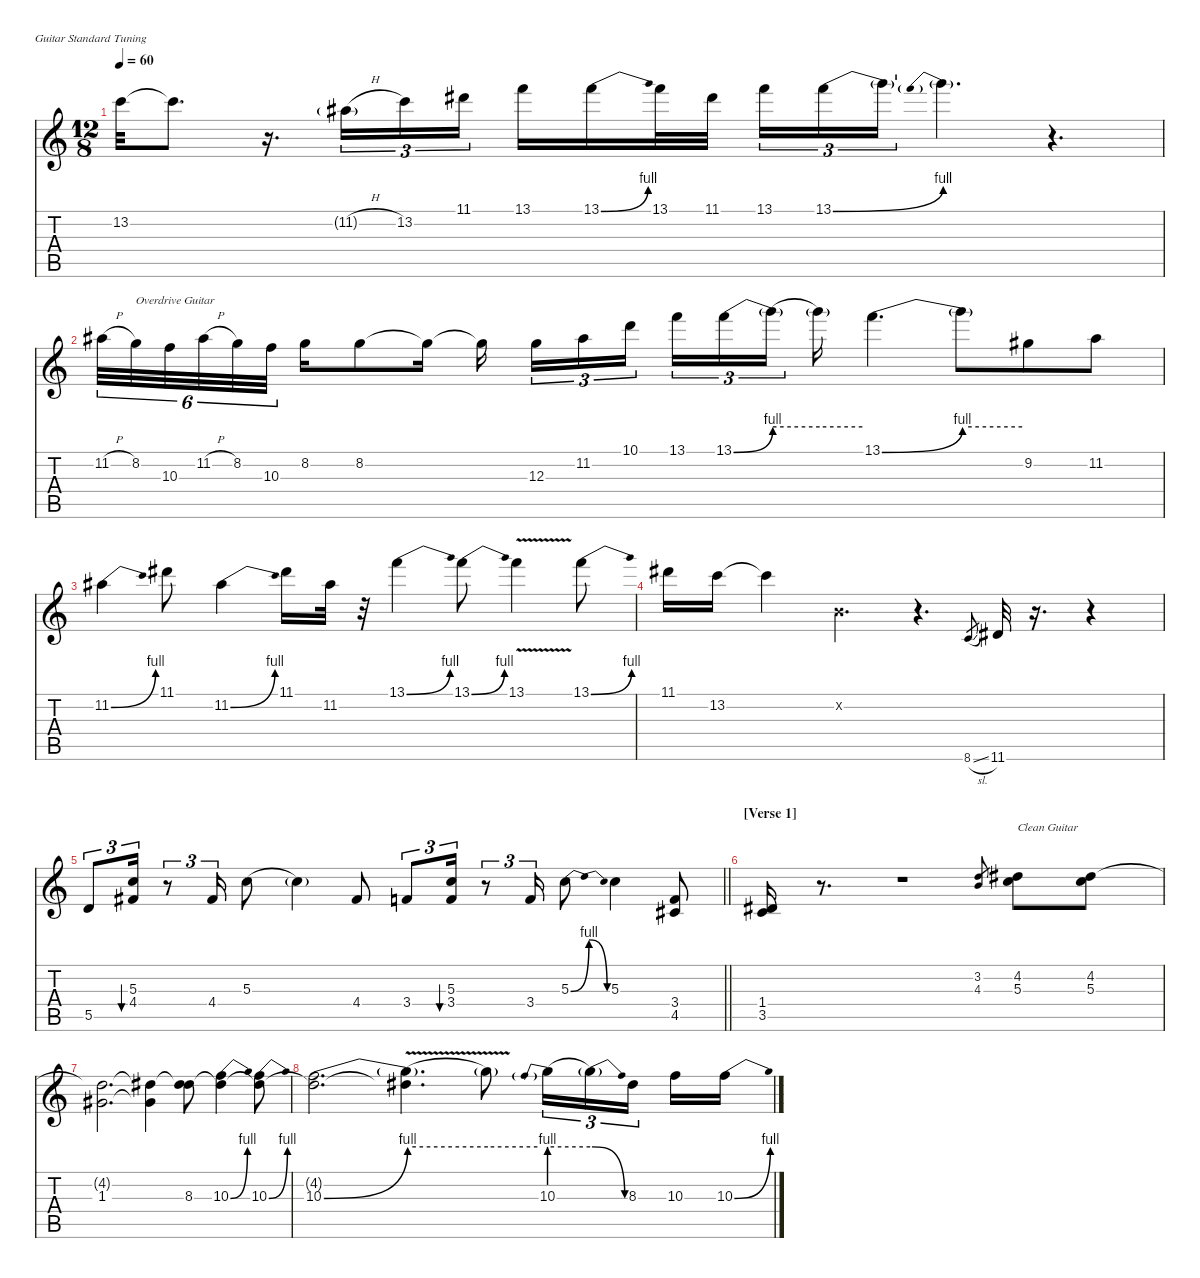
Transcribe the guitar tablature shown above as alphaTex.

\defaultSystemsLayout 4
\hideDynamics
\bracketExtendMode nobrackets
\singleTrackTrackNamePolicy hidden
\multiTrackTrackNamePolicy hidden
\otherSystemsTrackNameOrientation horizontal
\track ("Guitar" "dist.guit.") {defaultSystemsLayout 4 mute instrument distortionguitar}
\staff {score tabs}
\tuning (E4 B3 G3 D3 A2 E2)
\ts (12 8)
\tempo 60
\clef g2
\ks c
13.2.32{dy f beam Down} 13.2{t}.8{d beam Down} r.16{d beam Down} 11.2{h g acc #}.16{tu (3 2) dy p beam Down} 13.2.16{tu (3 2) beam Down} 11.1{acc #}.16{tu (3 2) dy mp beam Down} 13.1.16{dy p beam Down} 13.1{be (bend 0 0 12.999999599999999 4)}.16{beam Down} 13.1.32{dy f beam Down} 11.1{acc #}.32{dy p beam Down} 13.1.16{tu (3 2) dy mp beam Down} 13.1{be (bend 0 0 60 4)}.16{tu (3 2) beam Down} 13.1{t}.16{tu (3 2) dy f beam Down} 13.1{be (prebend 0 4 60 4) t}.4{d beam Down} r.4{d beam Down} |
11.2{h acc #}.32{tu (6 4) dy fff instrument overdrivenguitar beam Down} 8.2.32{tu (6 4) txt "Overdrive Guitar" beam Down} 10.3.32{tu (6 4) beam Down} 11.2{h acc #}.32{tu (6 4) beam Down} 8.2.32{tu (6 4) beam Down} 10.3.32{tu (6 4) beam Down} 8.2.16{beam Down} 8.2.8{beam Down} 8.2{t}.16{dy mf beam Down} 8.2{t}.16{dy fff beam Down} 12.3.16{tu (3 2) beam Down} 11.2{acc #}.16{tu (3 2) beam Down} 10.1.16{tu (3 2) beam Down} 13.1.16{tu (3 2) beam Down} 13.1{be (bend 0 0 60 4)}.16{tu (3 2) beam Down} 13.1{be (hold 0 4 60 4) t}.16{tu (3 2) dy f beam Down} 13.1{be (hold 0 4 60 4) t}.16{beam Down} 13.1{be (bend 0 0 60 4)}.4{d dy fff beam Down} 13.1{be (hold 0 4 60 4) t}.8{beam Down} 9.2{acc #}.8{beam Down} 11.2{acc #}.8{beam Down} |
11.2{be (bend 0 0 30 4) acc #}.4{beam Down} 11.1{acc #}.8{beam Down} 11.2{be (bend 0 0 30 4) acc #}.4{beam Down} 11.1{acc #}.16{beam Down} 11.2{acc #}.32{beam Down} r.32{beam Down} 13.1{be (bend 0 0 30 4)}.4{beam Down} 13.1{be (bend 0 0 30 4)}.8{beam Down} 13.1{v}.4{beam Down} 13.1{be (bend 0 0 30 4)}.8{beam Down} |
11.1{acc #}.16{beam Down} 13.2.16{beam Down} 13.2{t}.4{beam Down} 0.2{x}.4{d dy ppp beam Down} r.4{d beam Down} 8.6{sl}.8{gr dy mp beam Up} 11.6{acc #}.32{dy p beam Up} r.16{d beam Up} r.4{beam Up} |
\barLineRight lightlight
5.5.8{tu (3 2) dy f beam Up} (5.3 4.4{acc #}).16{tu (3 2) bu 480 dy mf beam Up} r.8{tu (3 2) beam Up} 4.4{acc #}.16{tu (3 2) dy f beam Up} 5.3{be (hold 0 0 60 0)}.8{dy mf beam Down} 5.3{be (hold 0 0 60 0) t}.4{dy f beam Down} 4.4{acc #}.8{beam Up} 3.4.8{tu (3 2) beam Up} (5.3 3.4).16{tu (3 2) bu 240 dy mf beam Up} r.8{tu (3 2) beam Up} 3.4.16{tu (3 2) dy f beam Up} 5.3{be (bendrelease 0 0 15 4 30 4 45 0)}.8{dy mf beam Down} 5.3.4{dy f beam Down} (3.4 4.5{acc #}).8{beam Up} |
\section ("" "[Verse 1]")
(1.4{acc #} 3.5).16{dy mf instrument electricguitarclean beam Up} r.8{d beam Up} r.1{beam Down} (3.2 4.3).8{gr dy ppp beam Up} (4.2{acc #} 5.3).8{txt "Clean Guitar" dy mf beam Down} (4.2{acc #} 5.3).8{beam Down} |
(1.3{acc #} 4.2{t acc #}).2{d beam Down} (1.3{t acc #} 4.2{t acc #}).4{dy f beam Down} (8.3{acc #} 4.2{t acc #}).8{dy p beam Down} (10.3{be (bend 0 0 30 4)} 4.2{t acc #}).4{dy mp beam Down} (10.3{be (bend 0 0 30 4)} 4.2{t acc #}).8{dy mf beam Down} |
(10.3{be (bend 0 0 60 4)} 4.2{t acc #}).2{d dy f beam Down} (4.2{t acc #} 10.3{be (hold 0 4 60 4) v t}).4{d dy mf beam Down} 10.3{be (hold 0 4 60 4) t}.8{dy f beam Down} 10.3{be (prebend 0 4 60 4)}.16{tu (3 2) dy mf beam Down} 10.3{be (release 0 4 60 0) t}.16{tu (3 2) dy f beam Down} 8.3{acc #}.16{tu (3 2) dy mf beam Down} 10.3.16{beam Down} 10.3{be (bend 0 0 30 4)}.16{dy mp beam Down}
